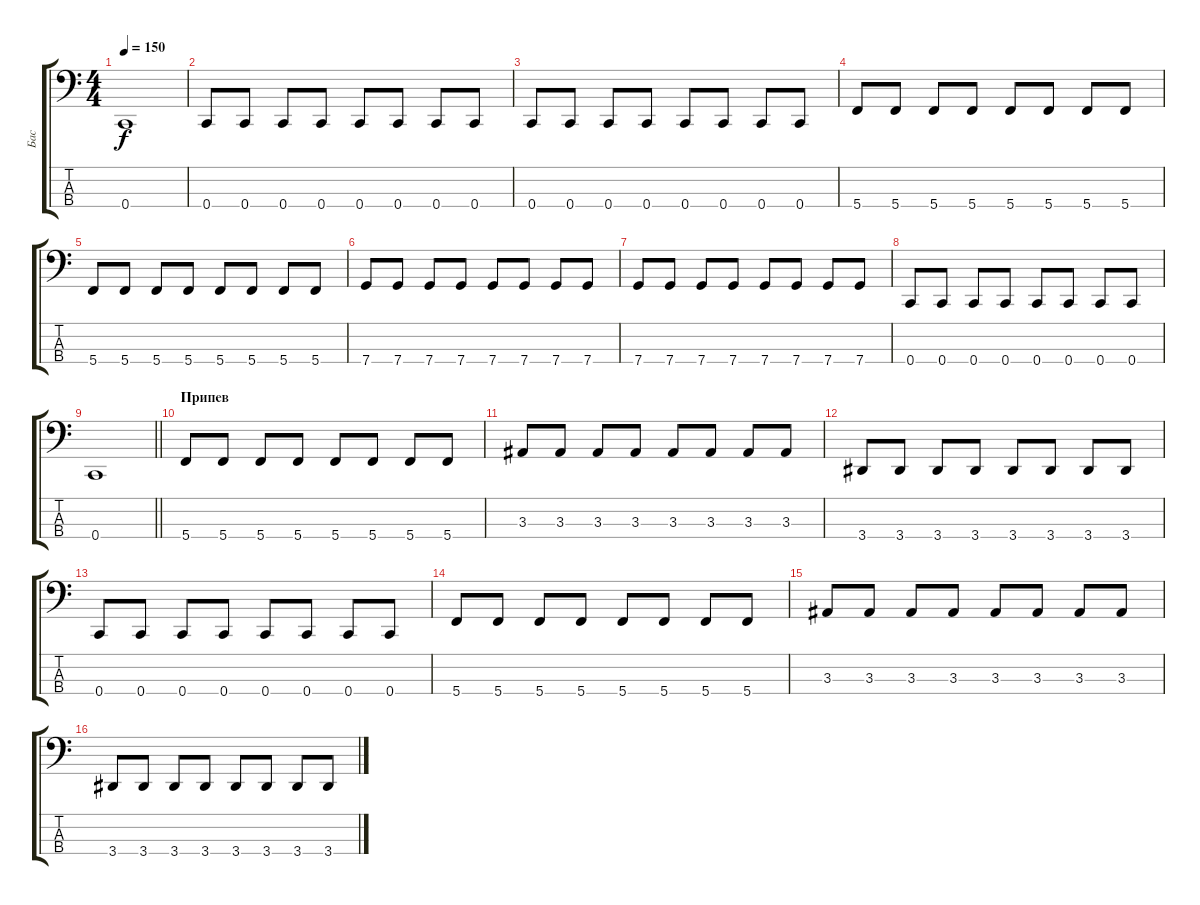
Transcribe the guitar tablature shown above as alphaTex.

\track ("Бас" "Бас") {instrument electricbasspick}
\staff {score tabs}
\tuning (F2 C2 G1 C1) {hide}
\ts (4 4)
\tempo 150
\clef f4
\ks c
0.4{t}.1{dy f} |
0.4.8 0.4.8 0.4.8 0.4.8 0.4.8 0.4.8 0.4.8 0.4.8 |
0.4.8 0.4.8 0.4.8 0.4.8 0.4.8 0.4.8 0.4.8 0.4.8 |
5.4.8 5.4.8 5.4.8 5.4.8 5.4.8 5.4.8 5.4.8 5.4.8 |
5.4.8 5.4.8 5.4.8 5.4.8 5.4.8 5.4.8 5.4.8 5.4.8 |
7.4.8 7.4.8 7.4.8 7.4.8 7.4.8 7.4.8 7.4.8 7.4.8 |
7.4.8 7.4.8 7.4.8 7.4.8 7.4.8 7.4.8 7.4.8 7.4.8 |
0.4.8 0.4.8 0.4.8 0.4.8 0.4.8 0.4.8 0.4.8 0.4.8 |
\barLineRight lightlight
0.4.1 |
\section ("" "Припев")
5.4.8 5.4.8 5.4.8 5.4.8 5.4.8 5.4.8 5.4.8 5.4.8 |
3.3.8 3.3.8 3.3.8 3.3.8 3.3.8 3.3.8 3.3.8 3.3.8 |
3.4.8 3.4.8 3.4.8 3.4.8 3.4.8 3.4.8 3.4.8 3.4.8 |
0.4.8 0.4.8 0.4.8 0.4.8 0.4.8 0.4.8 0.4.8 0.4.8 |
5.4.8 5.4.8 5.4.8 5.4.8 5.4.8 5.4.8 5.4.8 5.4.8 |
3.3.8 3.3.8 3.3.8 3.3.8 3.3.8 3.3.8 3.3.8 3.3.8 |
3.4.8 3.4.8 3.4.8 3.4.8 3.4.8 3.4.8 3.4.8 3.4.8
